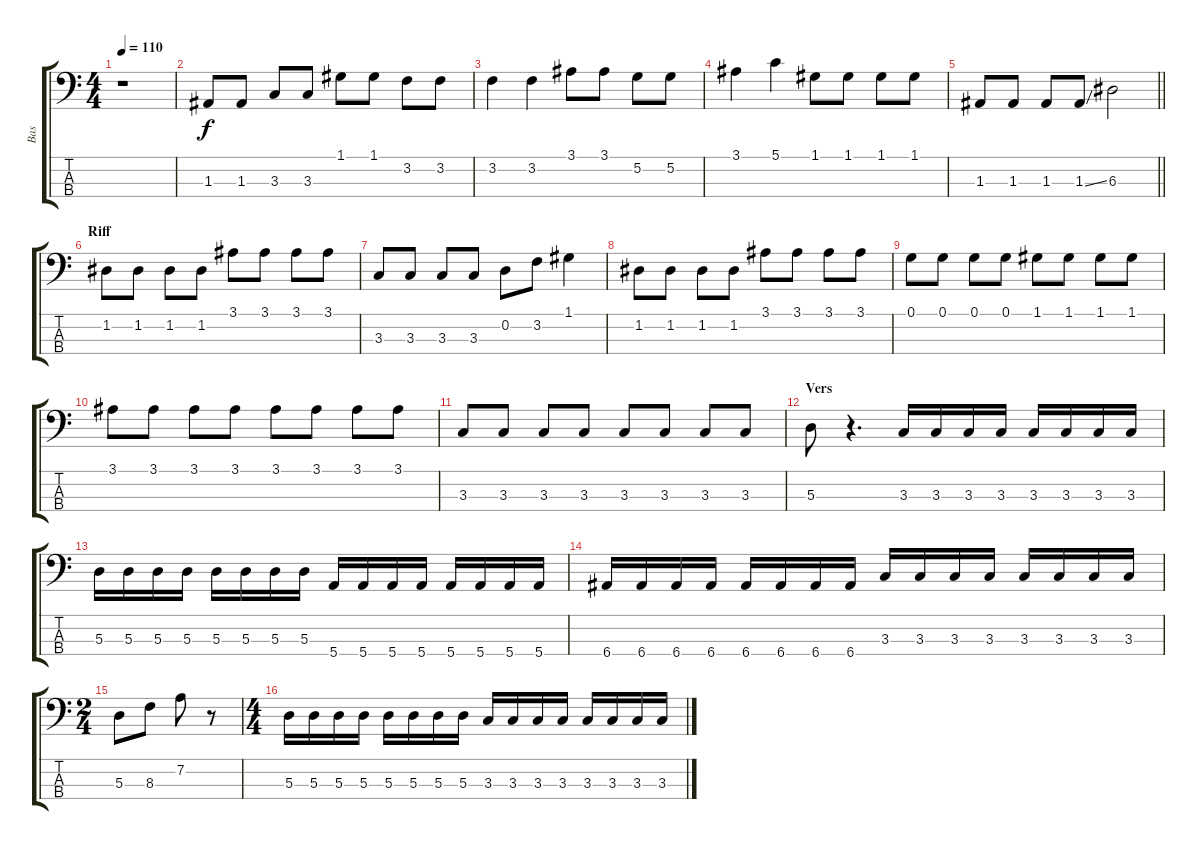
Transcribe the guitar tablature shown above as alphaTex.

\track ("Bas" "Bas") {instrument electricbasspick}
\staff {score tabs}
\tuning (G2 D2 A1 E1) {hide}
\ts (4 4)
\tempo 110
\clef f4
\ks c
r.1{dy f instrument electricbasspick} |
1.3.8 1.3.8 3.3.8 3.3.8 1.1.8 1.1.8 3.2.8 3.2.8 |
3.2.4 3.2.4 3.1.8 3.1.8 5.2.8 5.2.8 |
3.1.4 5.1.4 1.1.8 1.1.8 1.1.8 1.1.8 |
\barLineRight lightlight
1.3.8 1.3.8 1.3.8 1.3{ss}.8 6.3.2 |
\section ("" "Riff")
1.2.8 1.2.8 1.2.8 1.2.8 3.1.8 3.1.8 3.1.8 3.1.8 |
3.3.8 3.3.8 3.3.8 3.3.8 0.2.8 3.2.8 1.1.4 |
1.2.8 1.2.8 1.2.8 1.2.8 3.1.8 3.1.8 3.1.8 3.1.8 |
0.1.8 0.1.8 0.1.8 0.1.8 1.1.8 1.1.8 1.1.8 1.1.8 |
3.1.8 3.1.8 3.1.8 3.1.8 3.1.8 3.1.8 3.1.8 3.1.8 |
3.3.8 3.3.8 3.3.8 3.3.8 3.3.8 3.3.8 3.3.8 3.3.8 |
\section ("" "Vers")
5.3.8 r.4{d} 3.3.16 3.3.16 3.3.16 3.3.16 3.3.16 3.3.16 3.3.16 3.3.16 |
5.3.16 5.3.16 5.3.16 5.3.16 5.3.16 5.3.16 5.3.16 5.3.16 5.4.16 5.4.16 5.4.16 5.4.16 5.4.16 5.4.16 5.4.16 5.4.16 |
6.4.16 6.4.16 6.4.16 6.4.16 6.4.16 6.4.16 6.4.16 6.4.16 3.3.16 3.3.16 3.3.16 3.3.16 3.3.16 3.3.16 3.3.16 3.3.16 |
\ts (2 4)
5.3.8 8.3.8 7.2.8 r.8 |
\ts (4 4)
5.3.16 5.3.16 5.3.16 5.3.16 5.3.16 5.3.16 5.3.16 5.3.16 3.3.16 3.3.16 3.3.16 3.3.16 3.3.16 3.3.16 3.3.16 3.3.16
